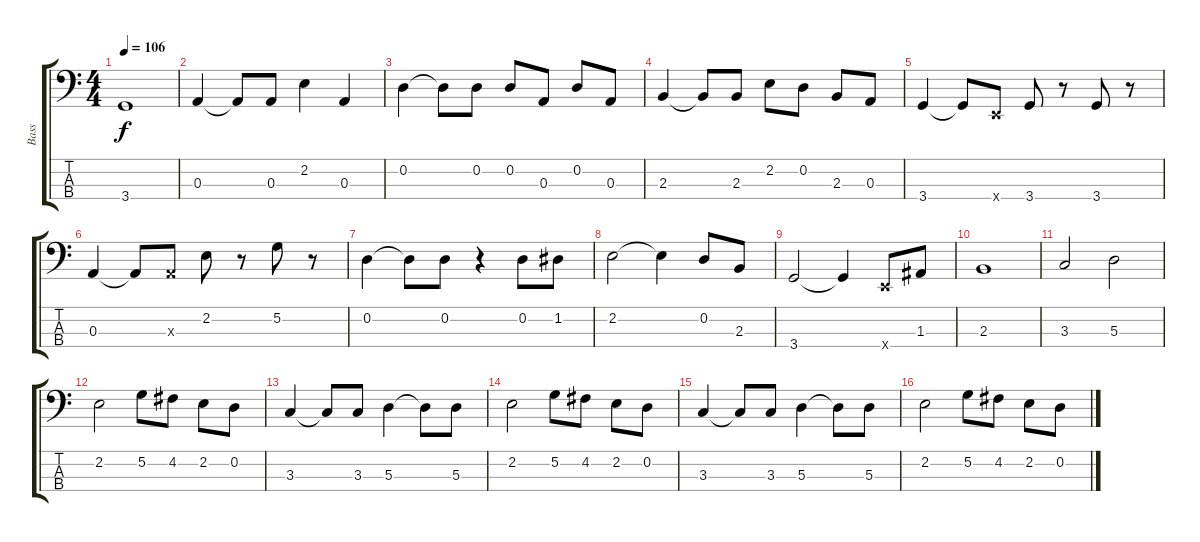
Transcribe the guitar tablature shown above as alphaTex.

\track ("Bass" "Bass") {instrument electricbasspick}
\staff {score tabs}
\tuning (G2 D2 A1 E1) {hide}
\ts (4 4)
\tempo 106
\clef f4
\ks c
3.4.1{dy f} |
0.3.4 0.3{t}.8 0.3.8 2.2.4 0.3.4 |
0.2.4 0.2{t}.8 0.2.8 0.2.8 0.3.8 0.2.8 0.3.8 |
2.3.4 2.3{t}.8 2.3.8 2.2.8 0.2.8 2.3.8 0.3.8 |
3.4.4 3.4{t}.8 0.4{x}.8 3.4.8 r.8 3.4.8 r.8 |
0.3.4 0.3{t}.8 0.3{x}.8 2.2.8 r.8 5.2.8 r.8 |
0.2.4 0.2{t}.8 0.2.8 r.4 0.2.8 1.2.8 |
2.2.2 2.2{t}.4 0.2.8 2.3.8 |
3.4.2 3.4{t}.4 0.4{x}.8 1.3.8 |
2.3.1 |
3.3.2 5.3.2 |
2.2.2 5.2.8 4.2.8 2.2.8 0.2.8 |
3.3.4 3.3{t}.8 3.3.8 5.3.4 5.3{t}.8 5.3.8 |
2.2.2 5.2.8 4.2.8 2.2.8 0.2.8 |
3.3.4 3.3{t}.8 3.3.8 5.3.4 5.3{t}.8 5.3.8 |
2.2.2 5.2.8 4.2.8 2.2.8 0.2.8
